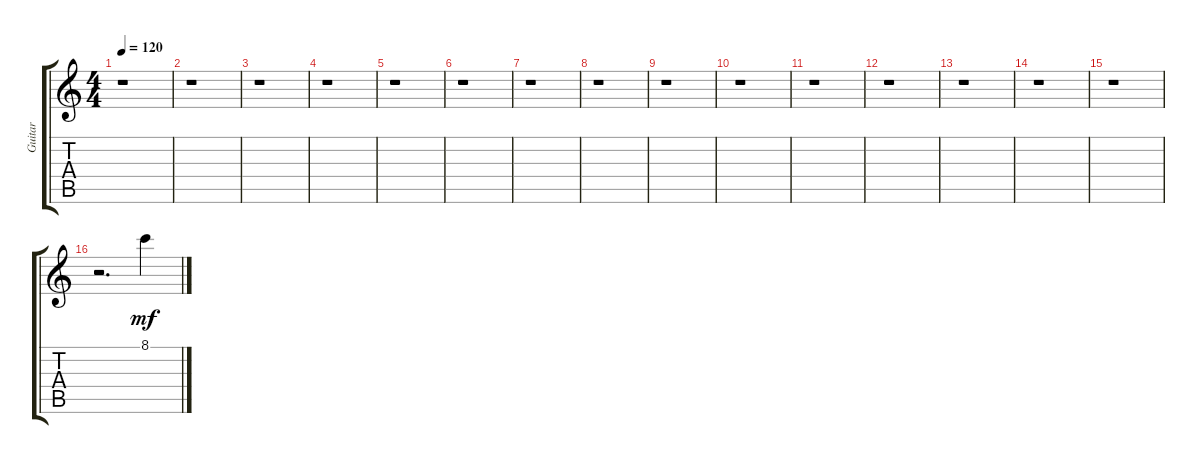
\track ("Guitar" "Guitar") {instrument distortionguitar}
\staff {score tabs}
\tuning (E4 B3 G3 D3 A2 E2) {hide}
\ts (4 4)
\tempo 120
\clef g2
\ks c
r.1{dy mf} |
r.1 |
r.1 |
r.1 |
r.1 |
r.1 |
r.1 |
r.1 |
r.1 |
r.1 |
r.1 |
r.1 |
r.1 |
r.1 |
r.1 |
r.2{d} 8.1.4{balance 16}
